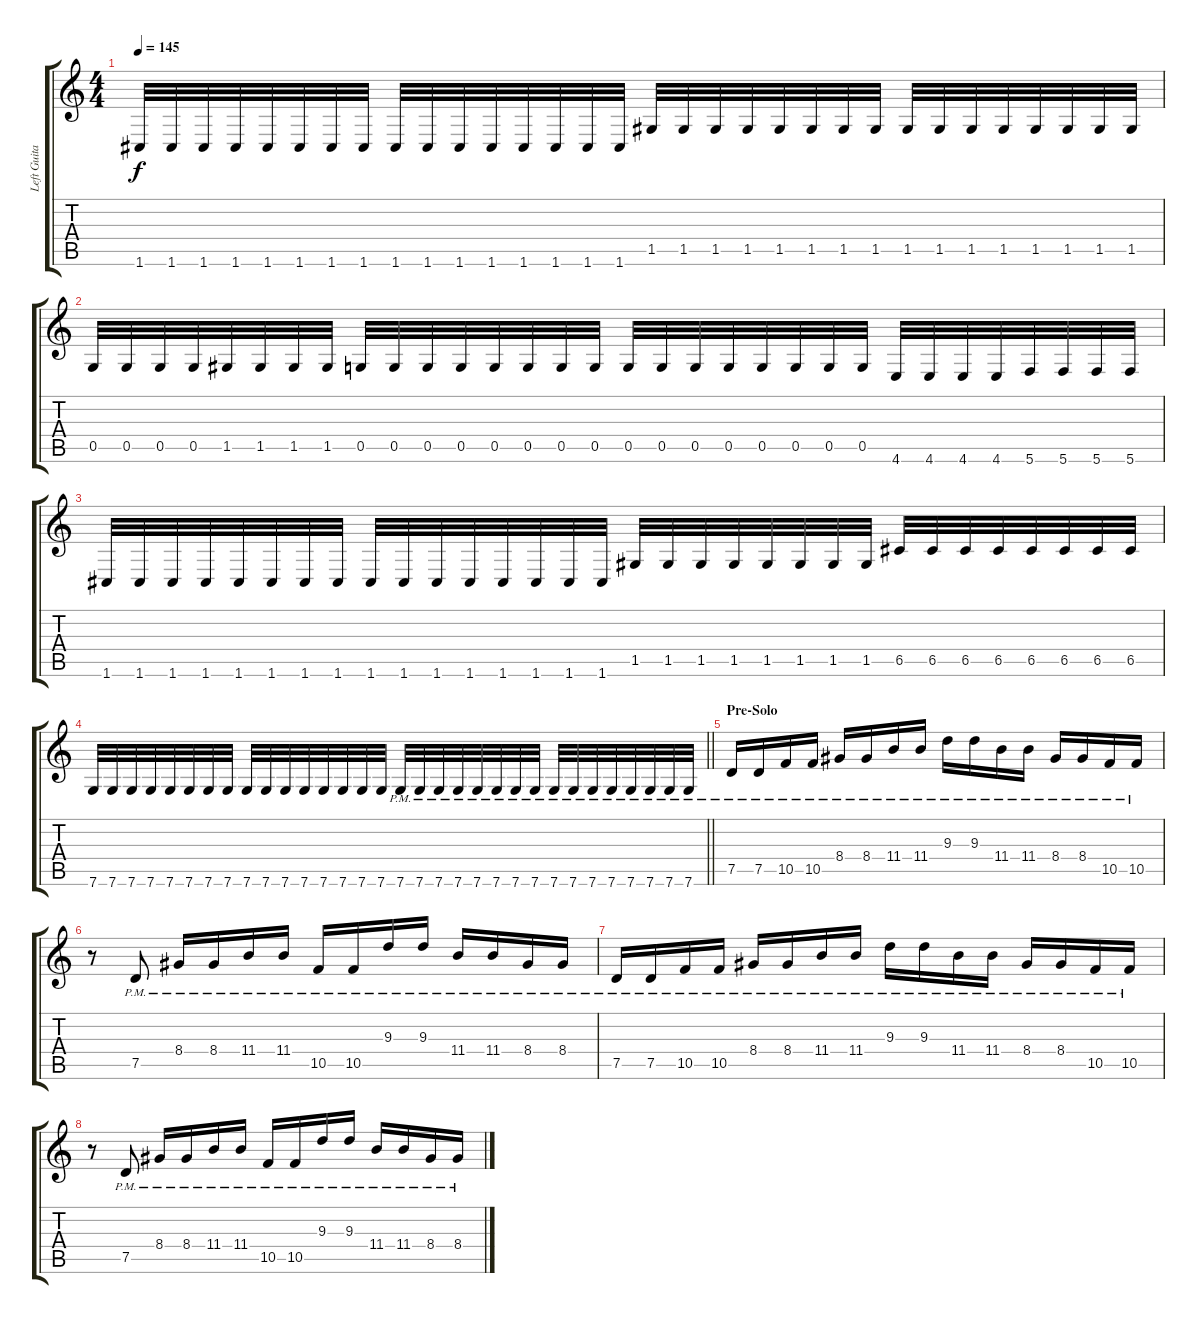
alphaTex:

\track ("Left Guitar" "Left Guita") {instrument distortionguitar}
\staff {score tabs}
\tuning (D4 A3 F3 C3 G2 C2) {hide}
\ts (4 4)
\tempo 145
\clef g2
\ks c
1.6.32{dy f} 1.6.32 1.6.32 1.6.32 1.6.32 1.6.32 1.6.32 1.6.32 1.6.32 1.6.32 1.6.32 1.6.32 1.6.32 1.6.32 1.6.32 1.6.32 1.5.32 1.5.32 1.5.32 1.5.32 1.5.32 1.5.32 1.5.32 1.5.32 1.5.32 1.5.32 1.5.32 1.5.32 1.5.32 1.5.32 1.5.32 1.5.32 |
0.5.32 0.5.32 0.5.32 0.5.32 1.5.32 1.5.32 1.5.32 1.5.32 0.5.32 0.5.32 0.5.32 0.5.32 0.5.32 0.5.32 0.5.32 0.5.32 0.5.32 0.5.32 0.5.32 0.5.32 0.5.32 0.5.32 0.5.32 0.5.32 4.6.32 4.6.32 4.6.32 4.6.32 5.6.32 5.6.32 5.6.32 5.6.32 |
1.6.32 1.6.32 1.6.32 1.6.32 1.6.32 1.6.32 1.6.32 1.6.32 1.6.32 1.6.32 1.6.32 1.6.32 1.6.32 1.6.32 1.6.32 1.6.32 1.5.32 1.5.32 1.5.32 1.5.32 1.5.32 1.5.32 1.5.32 1.5.32 6.5.32 6.5.32 6.5.32 6.5.32 6.5.32 6.5.32 6.5.32 6.5.32 |
\barLineRight lightlight
7.6.32 7.6.32 7.6.32 7.6.32 7.6.32 7.6.32 7.6.32 7.6.32 7.6.32 7.6.32 7.6.32 7.6.32 7.6.32 7.6.32 7.6.32 7.6.32 7.6{pm}.32 7.6{pm}.32 7.6{pm}.32 7.6{pm}.32 7.6{pm}.32 7.6{pm}.32 7.6{pm}.32 7.6{pm}.32 7.6{pm}.32 7.6{pm}.32 7.6{pm}.32 7.6{pm}.32 7.6{pm}.32 7.6{pm}.32 7.6{pm}.32 7.6{pm}.32 |
\section ("" "Pre-Solo")
7.5{pm}.16 7.5{pm}.16 10.5{pm}.16 10.5{pm}.16 8.4{pm}.16 8.4{pm}.16 11.4{pm}.16 11.4{pm}.16 9.3{pm}.16 9.3{pm}.16 11.4{pm}.16 11.4{pm}.16 8.4{pm}.16 8.4{pm}.16 10.5{pm}.16 10.5{pm}.16 |
r.8 7.5{pm}.8 8.4{pm}.16 8.4{pm}.16 11.4{pm}.16 11.4{pm}.16 10.5{pm}.16 10.5{pm}.16 9.3{pm}.16 9.3{pm}.16 11.4{pm}.16 11.4{pm}.16 8.4{pm}.16 8.4{pm}.16 |
7.5{pm}.16 7.5{pm}.16 10.5{pm}.16 10.5{pm}.16 8.4{pm}.16 8.4{pm}.16 11.4{pm}.16 11.4{pm}.16 9.3{pm}.16 9.3{pm}.16 11.4{pm}.16 11.4{pm}.16 8.4{pm}.16 8.4{pm}.16 10.5{pm}.16 10.5{pm}.16 |
r.8 7.5{pm}.8 8.4{pm}.16 8.4{pm}.16 11.4{pm}.16 11.4{pm}.16 10.5{pm}.16 10.5{pm}.16 9.3{pm}.16 9.3{pm}.16 11.4{pm}.16 11.4{pm}.16 8.4{pm}.16 8.4{pm}.16
